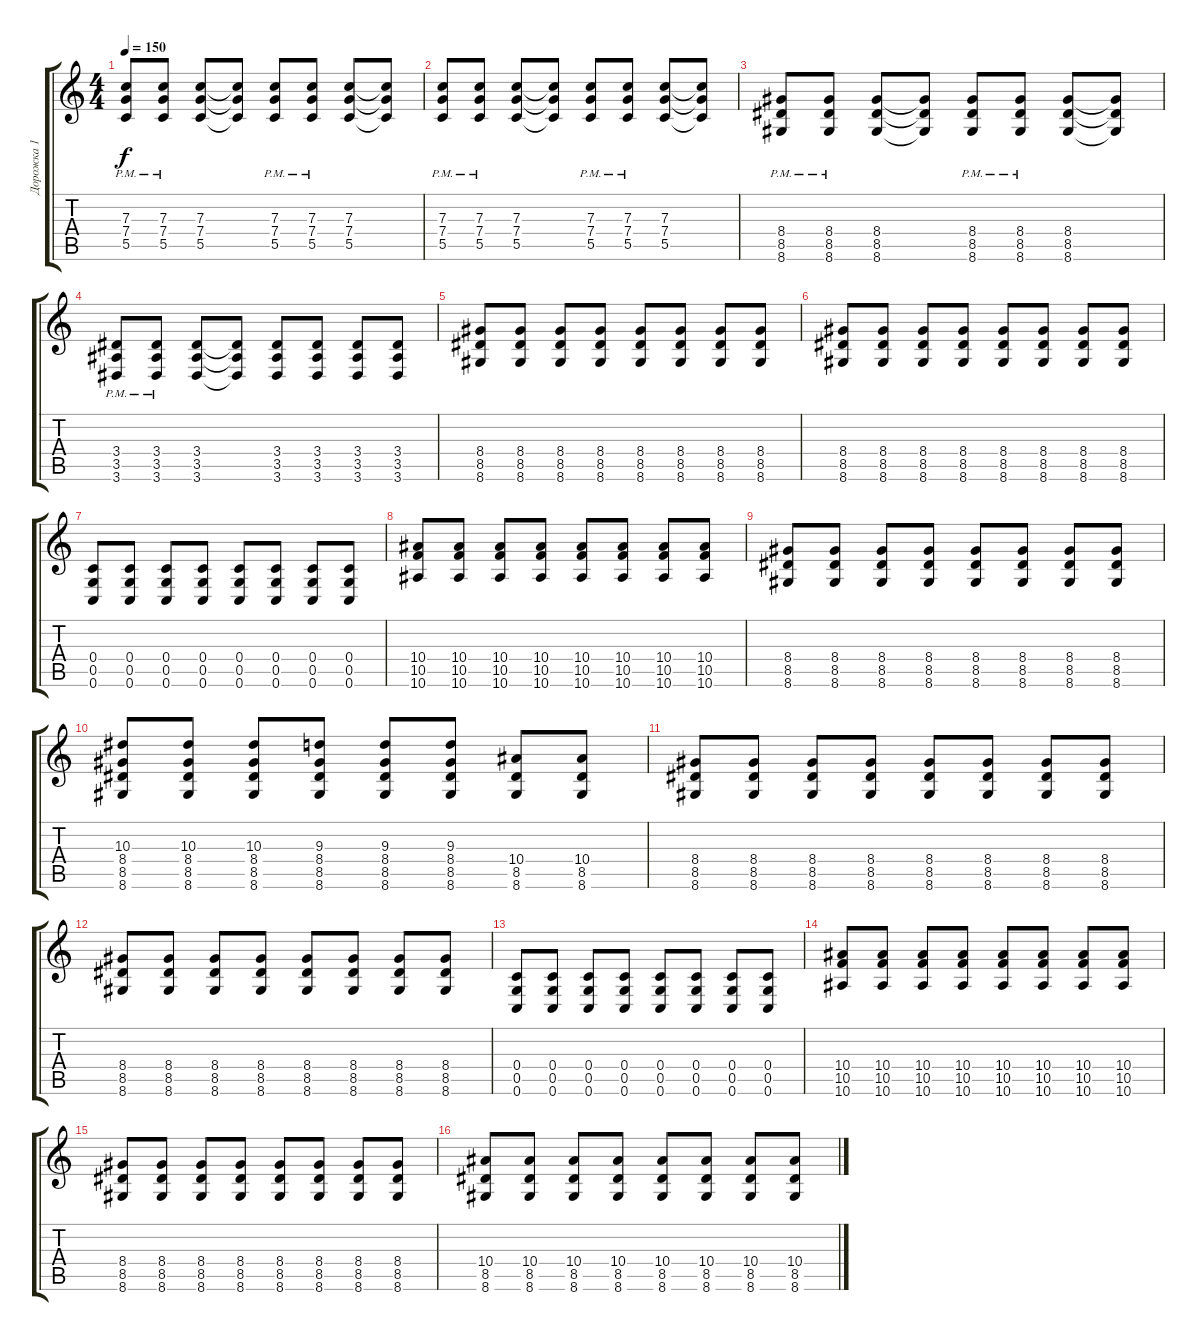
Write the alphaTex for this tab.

\track ("Дорожка 1" "Дорожка 1") {instrument distortionguitar}
\staff {score tabs}
\tuning (D4 A3 F3 C3 G2 C2) {hide}
\ts (4 4)
\tempo 150
\clef g2
\ks c
(7.3{pm} 7.4{pm} 5.5{pm}).8{dy f} (7.3{pm} 7.4{pm} 5.5{pm}).8 (7.3 7.4 5.5).8 (7.3{t} 7.4{t} 5.5{t}).8 (7.3{pm} 7.4{pm} 5.5{pm}).8 (7.3{pm} 7.4{pm} 5.5{pm}).8 (7.3 7.4 5.5).8 (7.3{t} 7.4{t} 5.5{t}).8 |
(7.3{pm} 7.4{pm} 5.5{pm}).8 (7.3{pm} 7.4{pm} 5.5{pm}).8 (7.3 7.4 5.5).8 (7.3{t} 7.4{t} 5.5{t}).8 (7.3{pm} 7.4{pm} 5.5{pm}).8 (7.3{pm} 7.4{pm} 5.5{pm}).8 (7.3 7.4 5.5).8 (7.3{t} 7.4{t} 5.5{t}).8 |
(8.4{pm} 8.5{pm} 8.6{pm}).8 (8.4{pm} 8.5{pm} 8.6{pm}).8 (8.4 8.5 8.6).8 (8.4{t} 8.5{t} 8.6{t}).8 (8.4{pm} 8.5{pm} 8.6{pm}).8 (8.4{pm} 8.5{pm} 8.6{pm}).8 (8.4 8.5 8.6).8 (8.4{t} 8.5{t} 8.6{t}).8 |
(3.4{pm} 3.5{pm} 3.6{pm}).8 (3.4{pm} 3.5{pm} 3.6{pm}).8 (3.4 3.5 3.6).8 (3.4{t} 3.5{t} 3.6{t}).8 (3.4 3.5 3.6).8 (3.4 3.5 3.6).8 (3.4 3.5 3.6).8 (3.4 3.5 3.6).8 |
(8.4 8.5 8.6).8{instrument electricguitarclean} (8.4 8.5 8.6).8 (8.4 8.5 8.6).8 (8.4 8.5 8.6).8 (8.4 8.5 8.6).8 (8.4 8.5 8.6).8 (8.4 8.5 8.6).8 (8.4 8.5 8.6).8 |
(8.4 8.5 8.6).8{instrument electricguitarclean} (8.4 8.5 8.6).8 (8.4 8.5 8.6).8 (8.4 8.5 8.6).8 (8.4 8.5 8.6).8 (8.4 8.5 8.6).8 (8.4 8.5 8.6).8 (8.4 8.5 8.6).8 |
(0.4 0.5 0.6).8 (0.4 0.5 0.6).8 (0.4 0.5 0.6).8 (0.4 0.5 0.6).8 (0.4 0.5 0.6).8 (0.4 0.5 0.6).8 (0.4 0.5 0.6).8 (0.4 0.5 0.6).8 |
(10.4 10.5 10.6).8 (10.4 10.5 10.6).8 (10.4 10.5 10.6).8 (10.4 10.5 10.6).8 (10.4 10.5 10.6).8 (10.4 10.5 10.6).8 (10.4 10.5 10.6).8 (10.4 10.5 10.6).8 |
(8.4 8.5 8.6).8 (8.4 8.5 8.6).8 (8.4 8.5 8.6).8 (8.4 8.5 8.6).8 (8.4 8.5 8.6).8 (8.4 8.5 8.6).8 (8.4 8.5 8.6).8 (8.4 8.5 8.6).8 |
(10.3 8.4 8.5 8.6).8 (10.3 8.4 8.5 8.6).8 (10.3 8.4 8.5 8.6).8 (9.3 8.4 8.5 8.6).8 (9.3 8.4 8.5 8.6).8 (9.3 8.4 8.5 8.6).8 (10.4 8.5 8.6).8 (10.4 8.5 8.6).8 |
(8.4 8.5 8.6).8{instrument electricguitarclean} (8.4 8.5 8.6).8 (8.4 8.5 8.6).8 (8.4 8.5 8.6).8 (8.4 8.5 8.6).8 (8.4 8.5 8.6).8 (8.4 8.5 8.6).8 (8.4 8.5 8.6).8 |
(8.4 8.5 8.6).8{instrument electricguitarclean} (8.4 8.5 8.6).8 (8.4 8.5 8.6).8 (8.4 8.5 8.6).8 (8.4 8.5 8.6).8 (8.4 8.5 8.6).8 (8.4 8.5 8.6).8 (8.4 8.5 8.6).8 |
(0.4 0.5 0.6).8 (0.4 0.5 0.6).8 (0.4 0.5 0.6).8 (0.4 0.5 0.6).8 (0.4 0.5 0.6).8 (0.4 0.5 0.6).8 (0.4 0.5 0.6).8 (0.4 0.5 0.6).8 |
(10.4 10.5 10.6).8 (10.4 10.5 10.6).8 (10.4 10.5 10.6).8 (10.4 10.5 10.6).8 (10.4 10.5 10.6).8 (10.4 10.5 10.6).8 (10.4 10.5 10.6).8 (10.4 10.5 10.6).8 |
(8.4 8.5 8.6).8{instrument electricguitarclean} (8.4 8.5 8.6).8 (8.4 8.5 8.6).8 (8.4 8.5 8.6).8 (8.4 8.5 8.6).8 (8.4 8.5 8.6).8 (8.4 8.5 8.6).8 (8.4 8.5 8.6).8 |
(10.4 8.5 8.6).8{instrument electricguitarclean} (10.4 8.5 8.6).8 (10.4 8.5 8.6).8 (10.4 8.5 8.6).8 (10.4 8.5 8.6).8 (10.4 8.5 8.6).8 (10.4 8.5 8.6).8 (10.4 8.5 8.6).8
